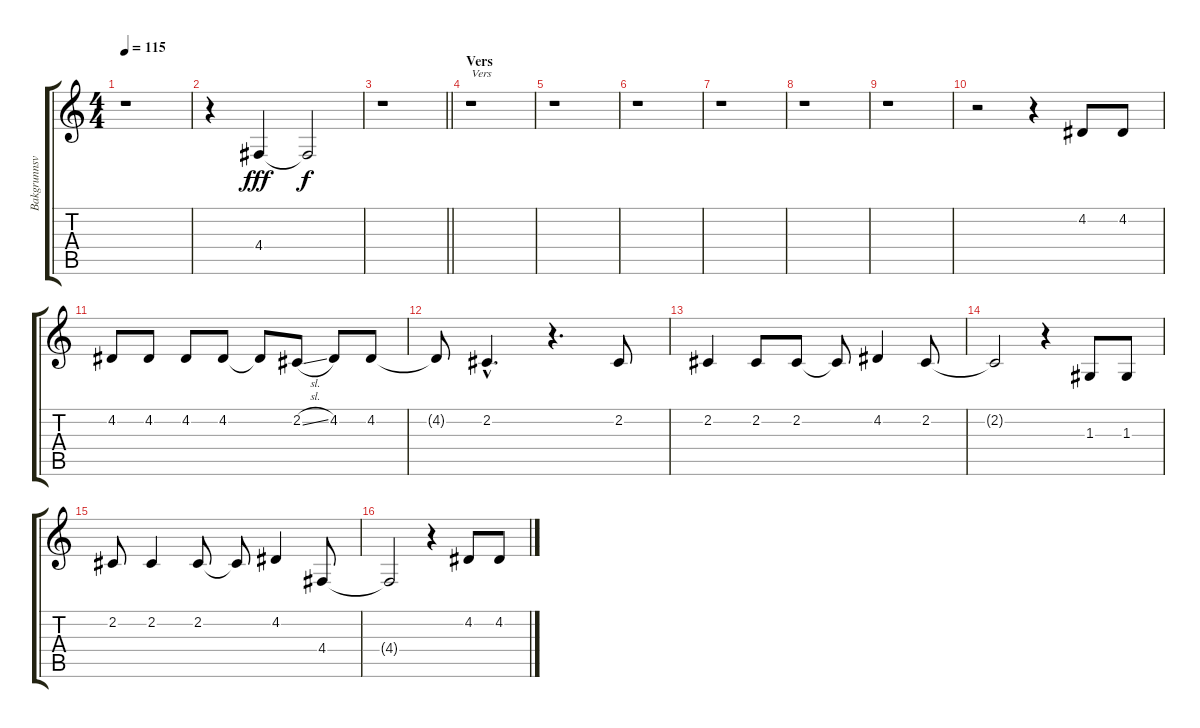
\track ("Bakgrunnsvokal" "Bakgrunnsv") {instrument flute}
\staff {score tabs}
\tuning (E4 B3 G3 D3 A2 E2) {hide}
\ts (4 4)
\tempo 115
\clef g2
\ks c
r.1{dy f} |
r.4 4.4.4{dy fff} 4.4{t}.2{dy f} |
\barLineRight lightlight
r.1 |
\section ("" "Vers")
r.1{txt "Vers"} |
r.1 |
r.1 |
r.1 |
r.1 |
r.1 |
r.2 r.4 4.2.8 4.2.8 |
4.2.8 4.2.8 4.2.8 4.2.8 4.2{t}.8 2.2{sl}.8 4.2.8 4.2.8 |
4.2{t}.8 2.2{hac}.4{d} r.4{d} 2.2.8 |
2.2.4 2.2.8 2.2.8 2.2{t}.8 4.2.4 2.2.8 |
2.2{t}.2 r.4 1.3.8 1.3.8 |
2.2.8 2.2.4 2.2.8 2.2{t}.8 4.2.4 4.4.8 |
4.4{t}.2 r.4 4.2.8 4.2.8
